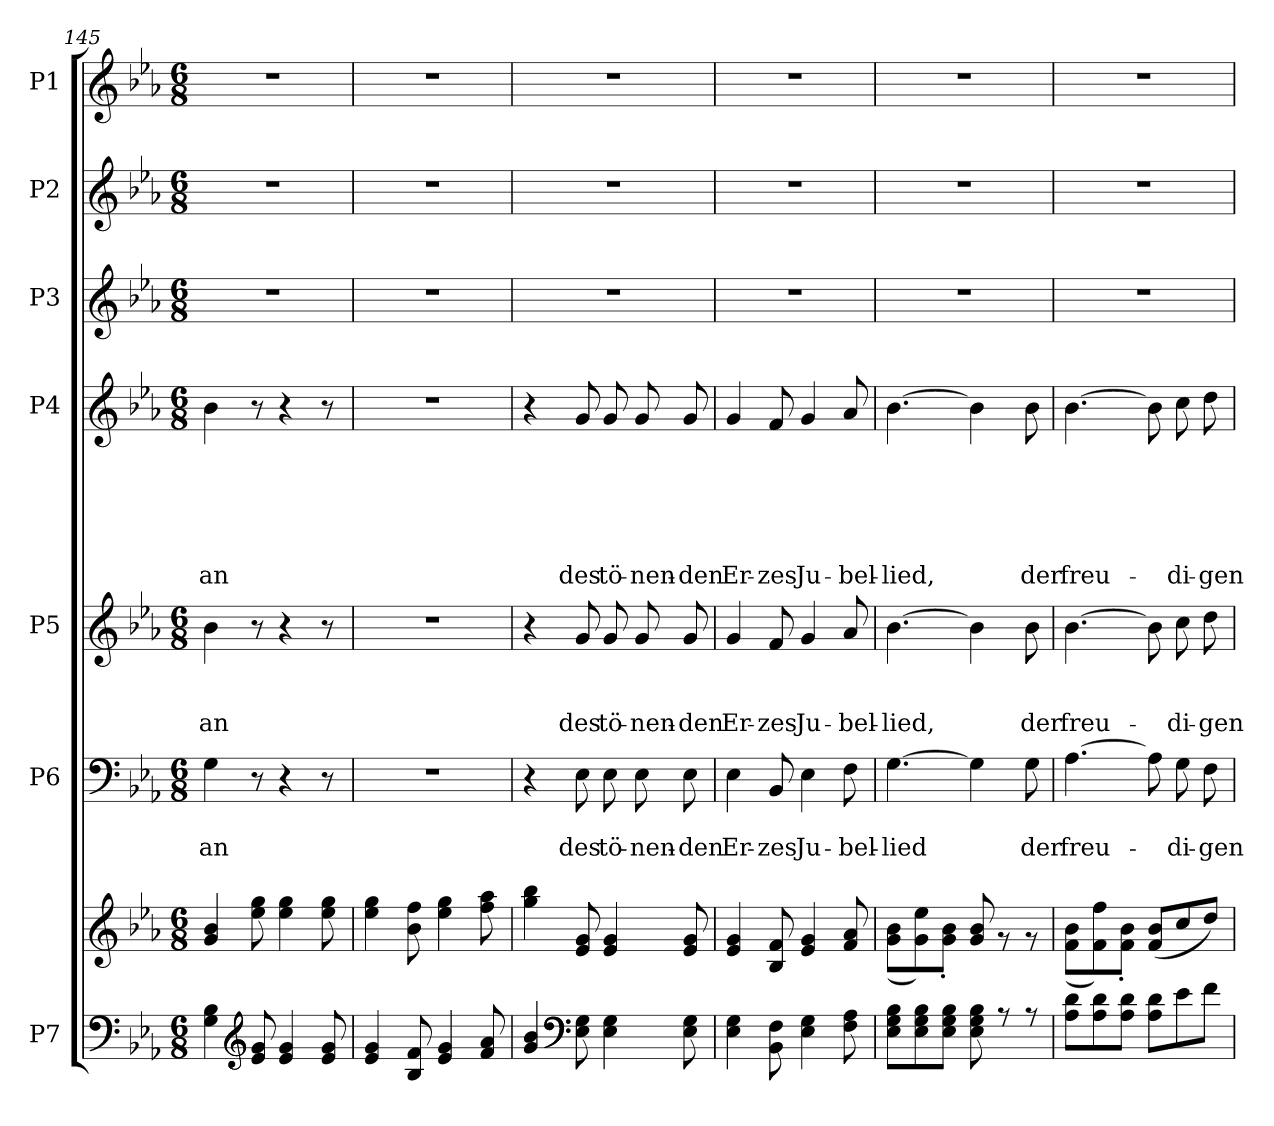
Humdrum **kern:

**kern	**kern	**kern	**text	**text	**kern	**text	**text	**text	**kern	**text	**text	**text	**text	**text	**text	**kern	**kern	**kern
*part7	*part7	*part6	*part6	*part6	*part5	*part5	*part5	*part5	*part4	*part4	*part4	*part4	*part4	*part4	*part4	*part3	*part2	*part1
*staff8	*staff7	*staff6	*staff6	*staff6	*staff5	*staff5	*staff5	*staff5	*staff4	*staff4	*staff4	*staff4	*staff4	*staff4	*staff4	*staff3	*staff2	*staff1
*I"P7	*	*I"P6	*	*	*I"P5	*	*	*	*I"P4	*	*	*	*	*	*	*I"P3	*I"P2	*I"P1
*clefF4	*clefG2	*clefF4	*	*	*clefG2	*	*	*	*clefG2	*	*	*	*	*	*	*clefG2	*clefG2	*clefG2
*	*	*	*	*	*ITrd7c12	*	*	*	*ITrd7c12	*	*	*	*	*	*	*	*	*ITrd7c12
*k[b-e-a-]	*k[b-e-a-]	*k[b-e-a-]	*	*	*k[b-e-a-]	*	*	*	*k[b-e-a-]	*	*	*	*	*	*	*k[b-e-a-]	*k[b-e-a-]	*k[b-e-a-]
*E-:	*E-:	*E-:	*	*	*E-:	*	*	*	*E-:	*	*	*	*	*	*	*E-:	*E-:	*E-:
*M6/8	*M6/8	*M6/8	*	*	*M6/8	*	*	*	*M6/8	*	*	*	*	*	*	*M6/8	*M6/8	*M6/8
=145	=145	=145	=145	=145	=145	=145	=145	=145	=145	=145	=145	=145	=145	=145	=145	=145	=145	=145
*^	*^	*	*	*	*	*	*	*	*	*	*	*	*	*	*	*	*	*
!	!	!	!	!	!	!LO:LY:b	!	!	!	!LO:LY:b	!	!	!	!	!	!	!LO:LY:b	!LO:N:vis=1	!LO:N:vis=1	!LO:N:vis=1
4G\ 4B-\	4ryy	2.ryy	4g/ 4b-/	4G\	.	an	4B-\	.	.	an	4B-\	.	.	.	.	.	an	2.r	2.r	2.r
*clefG2	*	*	*	*	*	*	*	*	*	*	*	*	*	*	*	*	*	*	*	*
8e-/ 8g/	2ryy	.	8ee-\ 8gg\	8r	.	.	8r	.	.	.	8r	.	.	.	.	.	.	.	.	.
4e-/ 4g/	.	.	4ee-\ 4gg\	4r	.	.	4r	.	.	.	4r	.	.	.	.	.	.	.	.	.
8e-/ 8g/	.	.	8ee-\ 8gg\	8r	.	.	8r	.	.	.	8r	.	.	.	.	.	.	.	.	.
=146	=146	=146	=146	=146	=146	=146	=146	=146	=146	=146	=146	=146	=146	=146	=146	=146	=146	=146	=146	=146
!	!	!	!	!LO:N:vis=1	!	!	!LO:N:vis=1	!	!	!	!LO:N:vis=1	!	!	!	!	!	!	!LO:N:vis=1	!LO:N:vis=1	!LO:N:vis=1
4e-/ 4g/	2.ryy	2.ryy	4ee-\ 4gg\	2.r	.	.	2.r	.	.	.	2.r	.	.	.	.	.	.	2.r	2.r	2.r
8B-/ 8f/	.	.	8b-\ 8ff\	.	.	.	.	.	.	.	.	.	.	.	.	.	.	.	.	.
4e-/ 4g/	.	.	4ee-\ 4gg\	.	.	.	.	.	.	.	.	.	.	.	.	.	.	.	.	.
8f/ 8a-/	.	.	8ff\ 8aa-\	.	.	.	.	.	.	.	.	.	.	.	.	.	.	.	.	.
=147	=147	=147	=147	=147	=147	=147	=147	=147	=147	=147	=147	=147	=147	=147	=147	=147	=147	=147	=147	=147
!	!	!	!	!	!	!	!	!	!	!	!	!	!	!	!	!	!	!LO:N:vis=1	!LO:N:vis=1	!LO:N:vis=1
4g/ 4b-/	4ryy	2.ryy	4gg\ 4bb-\	4r	.	.	4r	.	.	.	4r	.	.	.	.	.	.	2.r	2.r	2.r
*clefF4	*	*	*	*	*	*	*	*	*	*	*	*	*	*	*	*	*	*	*	*
!	!	!	!	!	!	!LO:LY:b	!	!	!	!LO:LY:b	!	!	!	!	!	!	!LO:LY:b	!	!	!
8E-\ 8G\	2ryy	.	8e-/ 8g/	8E-\	.	des	8G/	.	.	des	8G/	.	.	.	.	.	des	.	.	.
!	!	!	!	!	!	!LO:LY:b	!	!	!	!LO:LY:b	!	!	!	!	!	!	!LO:LY:b	!	!	!
4E-\ 4G\	.	.	4e-/ 4g/	8E-\	.	tö-	8G/	.	.	tö-	8G/	.	.	.	.	.	tö-	.	.	.
!	!	!	!	!	!	!LO:LY:b	!	!	!	!LO:LY:b	!	!	!	!	!	!	!LO:LY:b	!	!	!
.	.	.	.	8E-\	.	-nen-	8G/	.	.	-nen-	8G/	.	.	.	.	.	-nen-	.	.	.
!	!	!	!	!	!	!LO:LY:b	!	!	!	!LO:LY:b	!	!	!	!	!	!	!LO:LY:b	!	!	!
8E-\ 8G\	.	.	8e-/ 8g/	8E-\	.	-den	8G/	.	.	-den	8G/	.	.	.	.	.	-den	.	.	.
!!LO:PB:g=z
=148	=148	=148	=148	=148	=148	=148	=148	=148	=148	=148	=148	=148	=148	=148	=148	=148	=148	=148	=148	=148
!	!	!	!	!	!	!LO:LY:b	!	!	!	!LO:LY:b	!	!	!	!	!	!	!LO:LY:b	!LO:N:vis=1	!LO:N:vis=1	!LO:N:vis=1
4E-\ 4G\	2.ryy	2.ryy	4e-/ 4g/	4E-\	.	Er-	4G/	.	.	Er-	4G/	.	.	.	.	.	Er-	2.r	2.r	2.r
!	!	!	!	!	!	!LO:LY:b	!	!	!	!LO:LY:b	!	!	!	!	!	!	!LO:LY:b	!	!	!
8BB-\ 8F\	.	.	8B-/ 8f/	8BB-/	.	-zes	8F/	.	.	-zes	8F/	.	.	.	.	.	-zes	.	.	.
!	!	!	!	!	!	!LO:LY:b	!	!	!	!LO:LY:b	!	!	!	!	!	!	!LO:LY:b	!	!	!
4E-\ 4G\	.	.	4e-/ 4g/	4E-\	.	Ju-	4G/	.	.	Ju-	4G/	.	.	.	.	.	Ju-	.	.	.
!	!	!	!	!	!	!LO:LY:b	!	!	!	!LO:LY:b	!	!	!	!	!	!	!LO:LY:b	!	!	!
8F\ 8A-\	.	.	8f/ 8a-/	8F\	.	-bel-	8A-/	.	.	-bel-	8A-/	.	.	.	.	.	-bel-	.	.	.
=149	=149	=149	=149	=149	=149	=149	=149	=149	=149	=149	=149	=149	=149	=149	=149	=149	=149	=149	=149	=149
!	!	!	!	!	!	!LO:LY:b	!	!	!	!LO:LY:b	!	!	!	!	!	!	!LO:LY:b	!LO:N:vis=1	!LO:N:vis=1	!LO:N:vis=1
8E-\ 8G\ 8B-\L	2.ryy	2.ryy	(>8g\ 8b-\L	[>4.G\	.	-lied	[>4.B-\	.	.	-lied,	[>4.B-\	.	.	.	.	.	-lied,	2.r	2.r	2.r
8E-\ 8G\ 8B-\	.	.	8g\ 8ee-\)	.	.	.	.	.	.	.	.	.	.	.	.	.	.	.	.	.
8E-\ 8G\ 8B-\J	.	.	8g\'> 8b-\'>J	.	.	.	.	.	.	.	.	.	.	.	.	.	.	.	.	.
8E-\ 8G\ 8B-\	.	.	8g/ 8b-/	4G\]	.	.	4B-\]	.	.	.	4B-\]	.	.	.	.	.	.	.	.	.
8r	.	.	8r	.	.	.	.	.	.	.	.	.	.	.	.	.	.	.	.	.
!	!	!	!	!	!	!LO:LY:b	!	!	!	!LO:LY:b	!	!	!	!	!	!	!LO:LY:b	!	!	!
8r	.	.	8r	8G\	.	der	8B-\	.	.	der	8B-\	.	.	.	.	.	der	.	.	.
=150	=150	=150	=150	=150	=150	=150	=150	=150	=150	=150	=150	=150	=150	=150	=150	=150	=150	=150	=150	=150
!	!	!	!	!	!	!LO:LY:b	!	!	!	!LO:LY:b	!	!	!	!	!	!	!LO:LY:b	!LO:N:vis=1	!LO:N:vis=1	!LO:N:vis=1
8A-\ 8d\L	2.ryy	2.ryy	(>8f\ 8b-\L	[>4.A-\	.	freu-	[>4.B-\	.	.	freu-	[>4.B-\	.	.	.	.	.	freu-	2.r	2.r	2.r
8A-\ 8d\	.	.	8f\ 8ff\)	.	.	.	.	.	.	.	.	.	.	.	.	.	.	.	.	.
8A-\ 8d\J	.	.	8f\'> 8b-\'>J	.	.	.	.	.	.	.	.	.	.	.	.	.	.	.	.	.
8A-\ 8d\L	.	.	(<8f/ 8b-/L	8A-\]	.	.	8B-\]	.	.	.	8B-\]	.	.	.	.	.	.	.	.	.
!	!	!	!	!	!	!LO:LY:b	!	!	!	!LO:LY:b	!	!	!	!	!	!	!LO:LY:b	!	!	!
8e-\	.	.	8cc/	8G\	.	-di-	8c\	.	.	-di-	8c\	.	.	.	.	.	-di-	.	.	.
!	!	!	!	!	!	!LO:LY:b	!	!	!	!LO:LY:b	!	!	!	!	!	!	!LO:LY:b	!	!	!
8f\J	.	.	8dd/J)	8F\	.	-gen	8d\	.	.	-gen	8d\	.	.	.	.	.	-gen	.	.	.
*v	*v	*	*	*	*	*	*	*	*	*	*	*	*	*	*	*	*	*	*	*
*	*v	*v	*	*	*	*	*	*	*	*	*	*	*	*	*	*	*	*	*
=	=	=	=	=	=	=	=	=	=	=	=	=	=	=	=	=	=	=
*-	*-	*-	*-	*-	*-	*-	*-	*-	*-	*-	*-	*-	*-	*-	*-	*-	*-	*-
